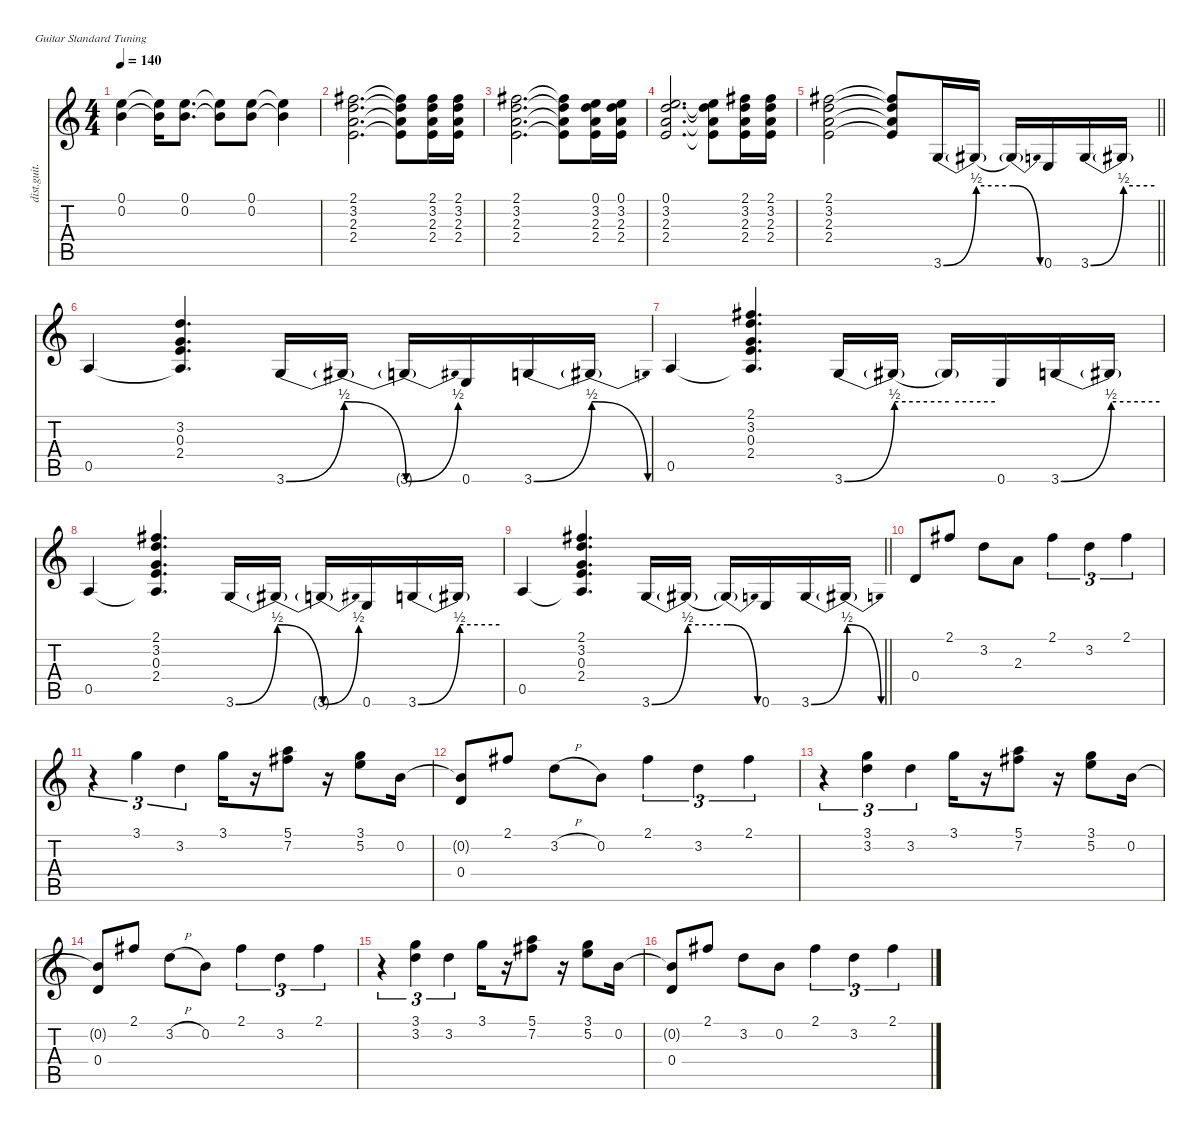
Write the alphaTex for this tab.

\defaultSystemsLayout 4
\hideDynamics
\bracketExtendMode nobrackets
\otherSystemsTrackNameOrientation horizontal
\track ("Guitar III (12-string)" "dist.guit.") {defaultSystemsLayout 4 instrument distortionguitar}
\staff {score tabs}
\tuning (E4 B3 G3 D3 A2 E2)
\ts (4 4)
\tempo 140
\clef g2
\ks c
(0.1 0.2).4{dy f} (0.1{t} 0.2{t}).16 (0.1 0.2).8{d} (0.1{t} 0.2{t}).8 (0.1 0.2).8 (0.1{t} 0.2{t}).4 |
(2.1{acc #} 3.2 2.3 2.4).2{d} (2.1{t acc #} 3.2{t} 2.3{t} 2.4{t}).8 (2.1{acc #} 3.2 2.3 2.4).16 (2.1{acc #} 3.2 2.3 2.4).16 |
(2.1{acc #} 3.2 2.3 2.4).2{d} (2.1{t acc #} 3.2{t} 2.3{t} 2.4{t}).8 (0.1 3.2 2.3 2.4).16 (0.1 3.2 2.3 2.4).16 |
(0.1 3.2 2.3 2.4).2{d} (0.1{t} 3.2{t} 2.3{t} 2.4{t}).8 (2.1{acc #} 3.2 2.3 2.4).16 (2.1{acc #} 3.2 2.3 2.4).16 |
\barLineRight lightlight
(2.1{acc #} 3.2 2.3 2.4).2 (2.1{t acc #} 3.2{t} 2.3{t} 2.4{t}).8 3.6{be (bend 0 0 60 2)}.16 3.6{be (hold 0 2 60 2) t}.16 3.6{be (release 0 2 60 0) t}.16 0.6.16 3.6{be (bend 0 0 60 2)}.16 3.6{be (hold 0 2 60 2) t}.16 |
0.5.4 (3.2 0.3 2.4 0.5{t}).4{d} 3.6{be (bend 0 0 60 2)}.16 3.6{be (release 0 2 60 0) t}.16 3.6{be (bend 0 0 60 2) t}.16 0.6.16 3.6{be (bend 0 0 60 2)}.16 3.6{be (release 0 2 60 0) t}.16 |
0.5.4 (2.1{acc #} 3.2 0.3 2.4 0.5{t}).4{d} 3.6{be (bend 0 0 60 2)}.16 3.6{be (hold 0 2 60 2) t}.16 3.6{be (hold 0 2 60 2) t}.16 0.6.16 3.6{be (bend 0 0 60 2)}.16 3.6{be (hold 0 2 60 2) t}.16 |
0.5.4 (2.1{acc #} 3.2 0.3 2.4 0.5{t}).4{d} 3.6{be (bend 0 0 60 2)}.16 3.6{be (release 0 2 60 0) t}.16 3.6{be (bend 0 0 60 2) t}.16 0.6.16 3.6{be (bend 0 0 60 2)}.16 3.6{be (hold 0 2 60 2) t}.16 |
\barLineRight lightlight
0.5.4 (2.1{acc #} 3.2 0.3 2.4 0.5{t}).4{d} 3.6{be (bend 0 0 60 2)}.16 3.6{be (hold 0 2 60 2) t}.16 3.6{be (release 0 2 60 0) t}.16 0.6.16 3.6{be (bend 0 0 60 2)}.16 3.6{be (release 0 2 60 0) t}.16 |
0.4.8 2.1{acc #}.8 3.2.8 2.3.8 2.1{acc #}.4{tu (3 2)} 3.2.4{tu (3 2)} 2.1{acc #}.4{tu (3 2)} |
r.4{tu (3 2)} 3.1.4{tu (3 2)} 3.2.4{tu (3 2)} 3.1.16 r.16 (5.1 7.2{acc #}).8 r.16 (3.1 5.2).8 0.2.16 |
(0.2{t} 0.4).8 2.1{acc #}.8 3.2{h}.8 0.2.8 2.1{acc #}.4{tu (3 2)} 3.2.4{tu (3 2)} 2.1{acc #}.4{tu (3 2)} |
r.4{tu (3 2)} (3.1 3.2).4{tu (3 2)} 3.2.4{tu (3 2)} 3.1.16 r.16 (5.1 7.2{acc #}).8 r.16 (3.1 5.2).8 0.2.16 |
(0.2{t} 0.4).8 2.1{acc #}.8 3.2{h}.8 0.2.8 2.1{acc #}.4{tu (3 2)} 3.2.4{tu (3 2)} 2.1{acc #}.4{tu (3 2)} |
r.4{tu (3 2)} (3.1 3.2).4{tu (3 2)} 3.2.4{tu (3 2)} 3.1.16 r.16 (5.1 7.2{acc #}).8 r.16 (3.1 5.2).8 0.2.16 |
(0.2{t} 0.4).8 2.1{acc #}.8 3.2.8 0.2.8 2.1{acc #}.4{tu (3 2)} 3.2.4{tu (3 2)} 2.1{acc #}.4{tu (3 2)}
